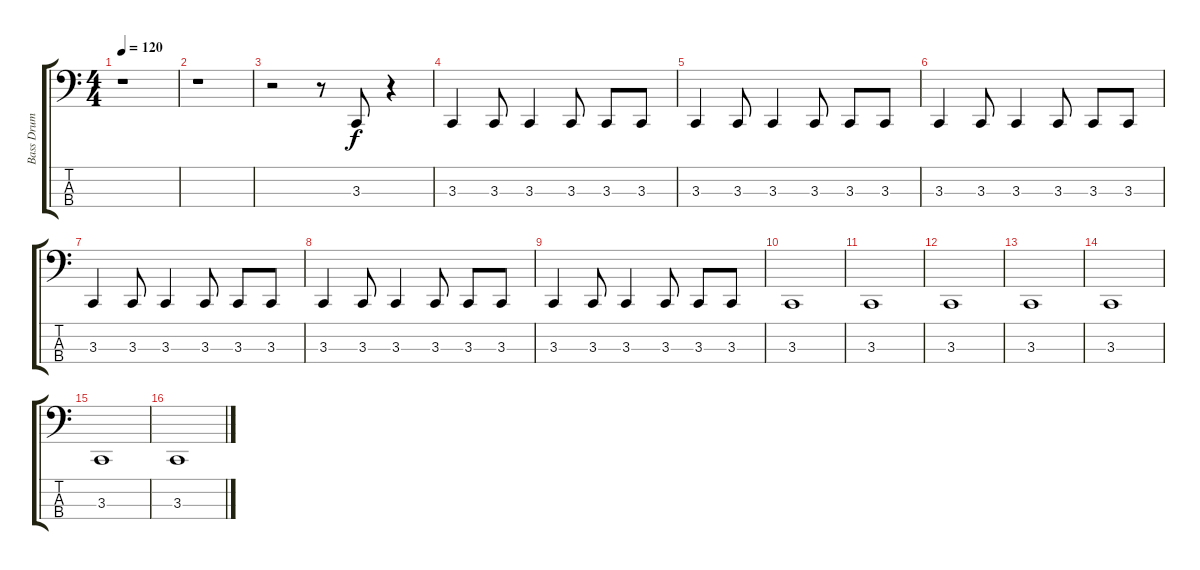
\track ("Bass Drum" "Bass Drum") {instrument acousticgrandpiano}
\staff {score tabs}
\tuning (G2 D2 A1 E1) {hide}
\ts (4 4)
\tempo 120
\clef f4
\ks c
r.1{dy f} |
r.1 |
r.2 r.8 3.3.8 r.4 |
3.3.4 3.3.8 3.3.4 3.3.8 3.3.8 3.3.8 |
3.3.4 3.3.8 3.3.4 3.3.8 3.3.8 3.3.8 |
3.3.4 3.3.8 3.3.4 3.3.8 3.3.8 3.3.8 |
3.3.4 3.3.8 3.3.4 3.3.8 3.3.8 3.3.8 |
3.3.4 3.3.8 3.3.4 3.3.8 3.3.8 3.3.8 |
3.3.4 3.3.8 3.3.4 3.3.8 3.3.8 3.3.8 |
3.3.1 |
3.3.1 |
3.3.1 |
3.3.1 |
3.3.1 |
3.3.1 |
3.3.1
